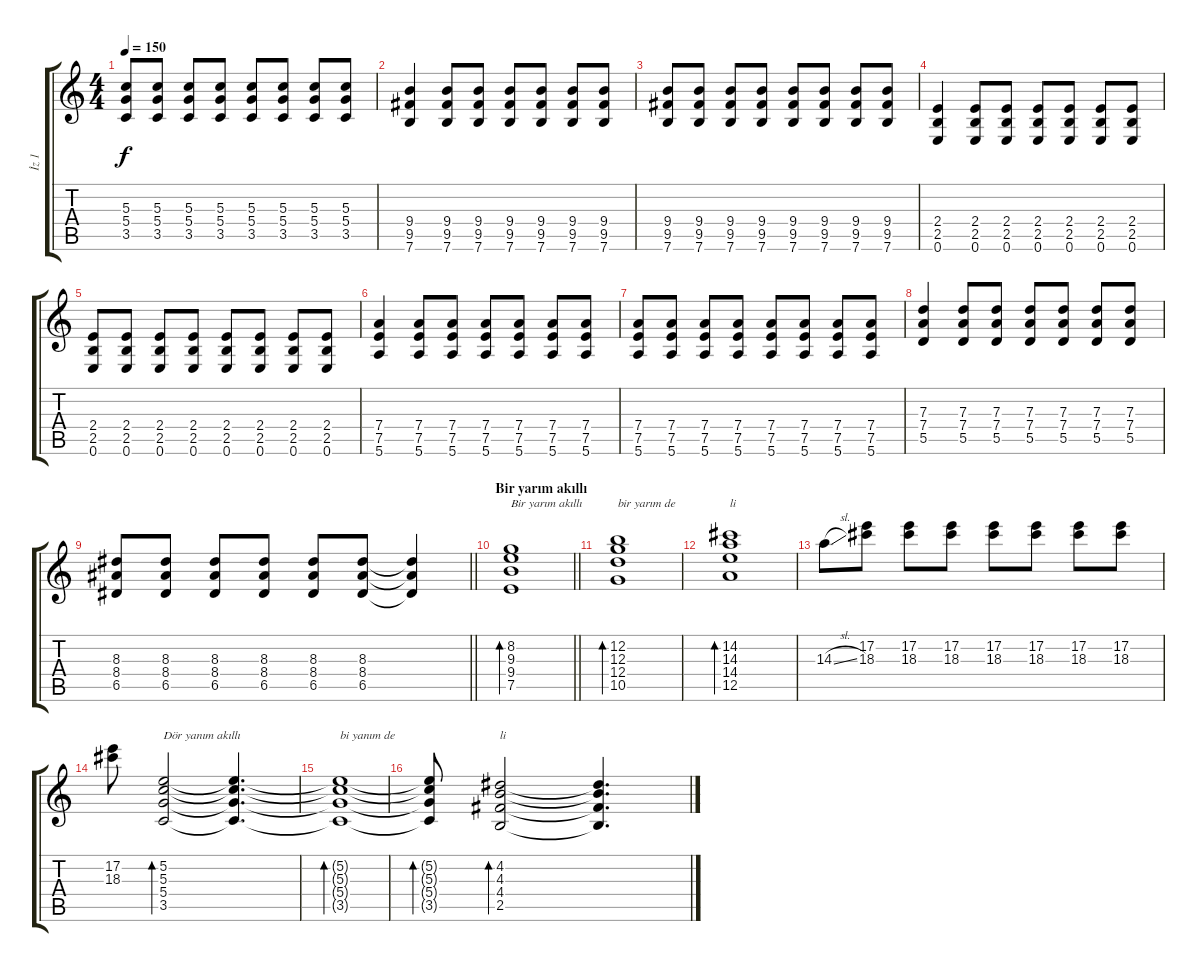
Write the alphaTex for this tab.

\track ("İz 1" "İz 1") {instrument overdrivenguitar}
\staff {score tabs}
\tuning (E4 B3 G3 D3 A2 E2) {hide}
\ts (4 4)
\tempo 150
\clef g2
\ks c
(5.3 5.4 3.5).8{dy f} (5.3 5.4 3.5).8 (5.3 5.4 3.5).8 (5.3 5.4 3.5).8 (5.3 5.4 3.5).8 (5.3 5.4 3.5).8 (5.3 5.4 3.5).8 (5.3 5.4 3.5).8 |
(9.4 9.5 7.6).4 (9.4 9.5 7.6).8 (9.4 9.5 7.6).8 (9.4 9.5 7.6).8 (9.4 9.5 7.6).8 (9.4 9.5 7.6).8 (9.4 9.5 7.6).8 |
(9.4 9.5 7.6).8 (9.4 9.5 7.6).8 (9.4 9.5 7.6).8 (9.4 9.5 7.6).8 (9.4 9.5 7.6).8 (9.4 9.5 7.6).8 (9.4 9.5 7.6).8 (9.4 9.5 7.6).8 |
(2.4 2.5 0.6).4 (2.4 2.5 0.6).8 (2.4 2.5 0.6).8 (2.4 2.5 0.6).8 (2.4 2.5 0.6).8 (2.4 2.5 0.6).8 (2.4 2.5 0.6).8 |
(2.4 2.5 0.6).8 (2.4 2.5 0.6).8 (2.4 2.5 0.6).8 (2.4 2.5 0.6).8 (2.4 2.5 0.6).8 (2.4 2.5 0.6).8 (2.4 2.5 0.6).8 (2.4 2.5 0.6).8 |
(7.4 7.5 5.6).4 (7.4 7.5 5.6).8 (7.4 7.5 5.6).8 (7.4 7.5 5.6).8 (7.4 7.5 5.6).8 (7.4 7.5 5.6).8 (7.4 7.5 5.6).8 |
(7.4 7.5 5.6).8 (7.4 7.5 5.6).8 (7.4 7.5 5.6).8 (7.4 7.5 5.6).8 (7.4 7.5 5.6).8 (7.4 7.5 5.6).8 (7.4 7.5 5.6).8 (7.4 7.5 5.6).8 |
(7.3 7.4 5.5).4 (7.3 7.4 5.5).8 (7.3 7.4 5.5).8 (7.3 7.4 5.5).8 (7.3 7.4 5.5).8 (7.3 7.4 5.5).8 (7.3 7.4 5.5).8 |
\barLineRight lightlight
(8.3 8.4 6.5).8 (8.3 8.4 6.5).8 (8.3 8.4 6.5).8 (8.3 8.4 6.5).8 (8.3 8.4 6.5).8 (8.3 8.4 6.5).8 (8.3{t} 8.4{t} 6.5{t}).4 |
\section ("" "Bir yarım akıllı")
\barLineRight lightlight
(8.2 9.3 9.4 7.5).1{bd 480 txt "Bir yarım akıllı"} |
(12.2 12.3 12.4 10.5).1{bd 480 txt "bir yarım de"} |
(14.2 14.3 14.4 12.5).1{bd 480 txt "li"} |
14.3{sl}.8 (17.2 18.3).8 (17.2 18.3).8 (17.2 18.3).8 (17.2 18.3).8 (17.2 18.3).8 (17.2 18.3).8 (17.2 18.3).8 |
(17.2 18.3).8 (5.2 5.3 5.4 3.5).2{bd 480 txt "Dör yanım akıllı"} (5.2{t} 5.3{t} 5.4{t} 3.5{t}).4{d} |
(5.2{t} 5.3{t} 5.4{t} 3.5{t}).1{bd 480 txt "bi yanım de"} |
(5.2{t} 5.3{t} 5.4{t} 3.5{t}).8{bd 480} (4.2 4.3 4.4 2.5).2{bd 480 txt "li"} (4.2{t} 4.3{t} 4.4{t} 2.5{t}).4{d}
